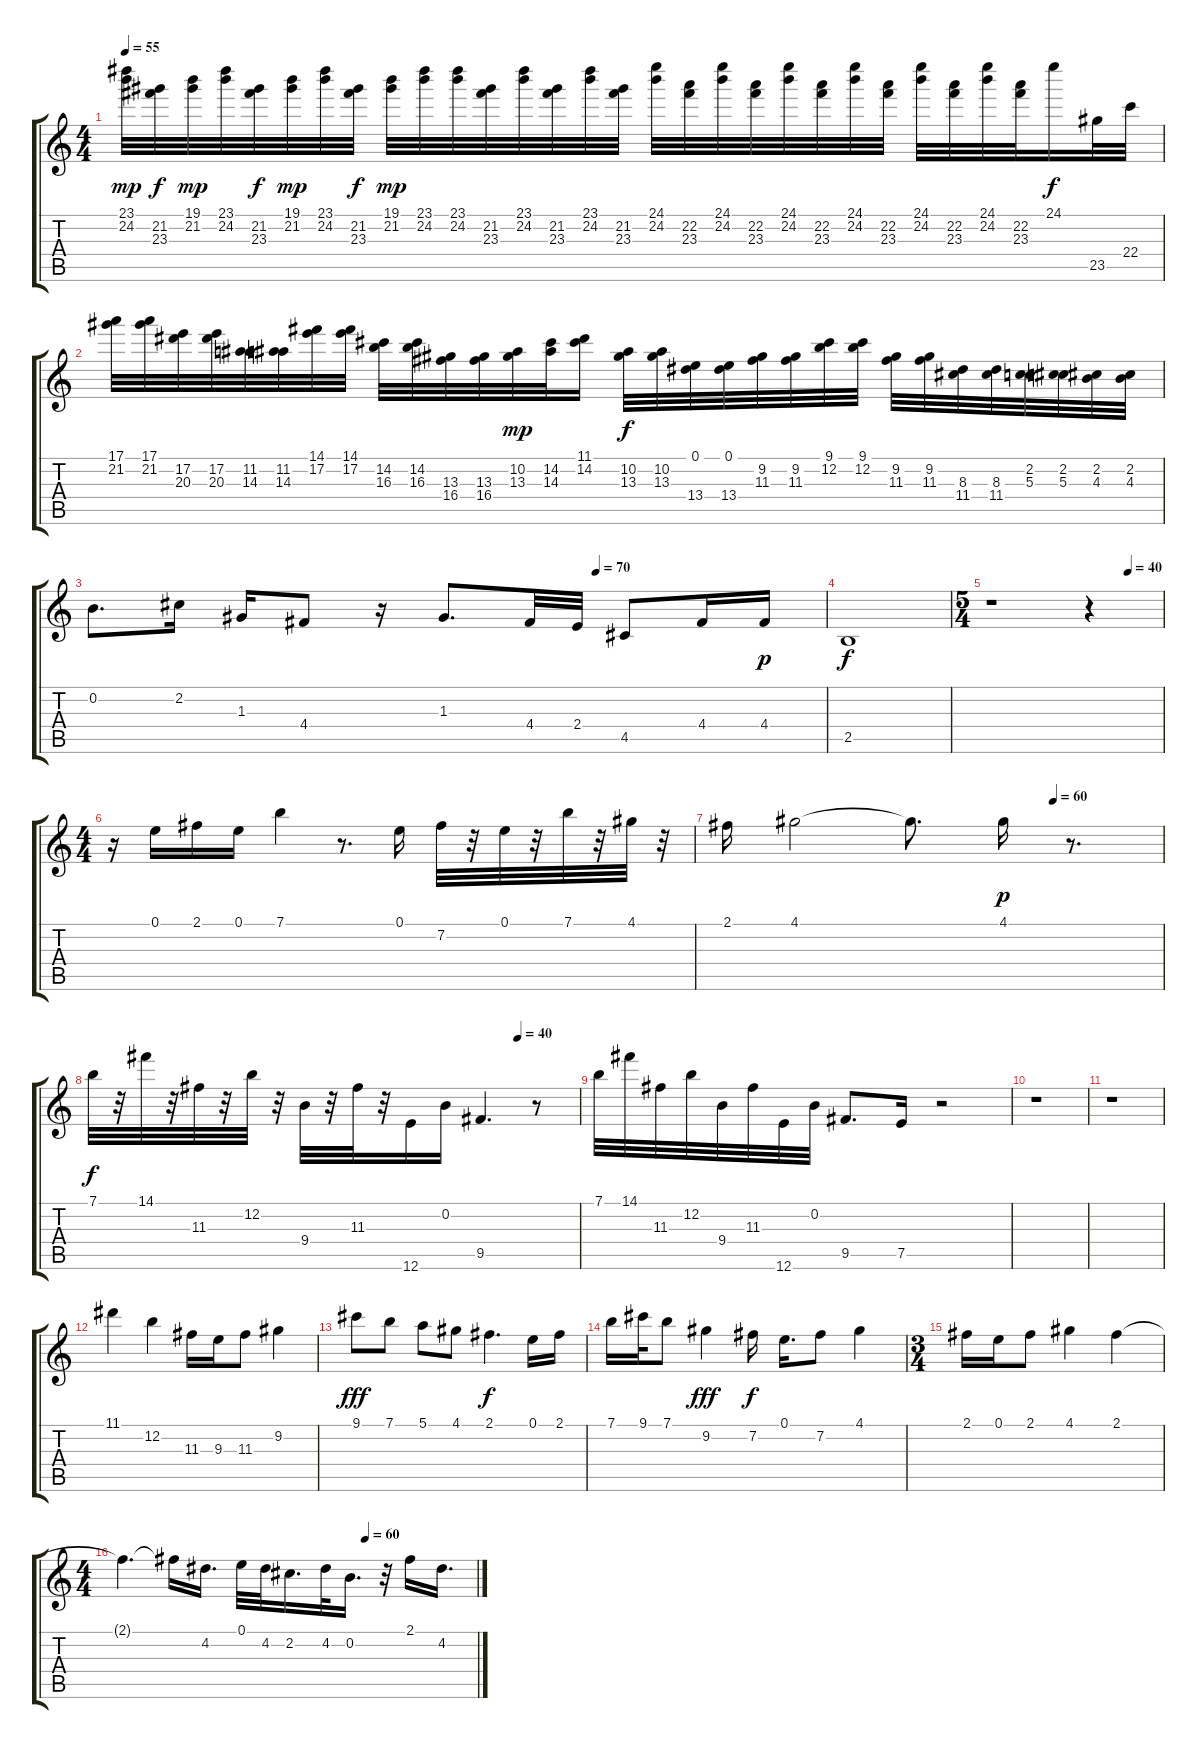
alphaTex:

\track "" {instrument distortionguitar}
\staff {score tabs}
\tuning (E4 B3 G3 D3 A2 E2) {hide}
\ts (4 4)
\tempo 55
\clef g2
\ks c
(23.1 24.2).32{dy mp} (21.2 23.3).32{dy f} (19.1 21.2).32{dy mp} (23.1 24.2).32 (21.2 23.3).32{dy f} (19.1 21.2).32{dy mp} (23.1 24.2).32 (21.2 23.3).32{dy f} (19.1 21.2).32{dy mp} (23.1 24.2).32 (23.1 24.2).32 (21.2 23.3).32 (23.1 24.2).32 (21.2 23.3).32 (23.1 24.2).32 (21.2 23.3).32 (24.1 24.2).32 (22.2 23.3).32 (24.1 24.2).32 (22.2 23.3).32 (24.1 24.2).32 (22.2 23.3).32 (24.1 24.2).32 (22.2 23.3).32 (24.1 24.2).32 (22.2 23.3).32 (24.1 24.2).32 (22.2 23.3).32 24.1.16{dy f} 23.5.32 22.4.32 |
(17.1 21.2).32 (17.1 21.2).32 (17.2 20.3).32 (17.2 20.3).32 (11.2 14.3).32 (11.2 14.3).32 (14.1 17.2).32 (14.1 17.2).32 (14.2 16.3).32 (14.2 16.3).32 (13.3 16.4).32 (13.3 16.4).32 (10.2 13.3).32{dy mp} (14.2 14.3).32 (11.1 14.2).16 (10.2 13.3).32{dy f} (10.2 13.3).32 (0.1 13.4).32 (0.1 13.4).32 (9.2 11.3).32 (9.2 11.3).32 (9.1 12.2).32 (9.1 12.2).32 (9.2 11.3).32 (9.2 11.3).32 (8.3 11.4).32 (8.3 11.4).32 (2.2 5.3).32 (2.2 5.3).32 (2.2 4.3).32 (2.2 4.3).32 |
\tempo (70 0.6875)
0.2.8{d} 2.2.16 1.3.16 4.4.8 r.16 1.3.8{d} 4.4.32 2.4.32 4.5.8 4.4.16 4.4.16{dy p} |
2.5.1{dy f} |
\ts (5 4)
\tempo (40 0.8)
r.1 r.4 |
\ts (4 4)
r.16 0.1.16 2.1.16 0.1.16 7.1.4 r.8{d} 0.1.16 7.2.32 r.32 0.1.32 r.32 7.1.32 r.32 4.1.32 r.32 |
\tempo (60 0.75)
2.1.16 4.1.2 4.1{t}.8{d} 4.1.16{dy p} r.8{d} |
\tempo (40 0.875)
7.1.32{dy f} r.32 14.1.32 r.32 11.3.32 r.32 12.2.32 r.32 9.4.32 r.32 11.3.32 r.32 12.6.16 0.2.16 9.5.4{d} r.8 |
7.1.32 14.1.32 11.3.32 12.2.32 9.4.32 11.3.32 12.6.32 0.2.32 9.5.8{d} 7.5.16 r.2 |
r.1 |
r.1 |
11.1.4 12.2.4 11.3.16 9.3.16 11.3.8 9.2.4 |
9.1.8{dy fff} 7.1.8 5.1.8 4.1.8 2.1.4{d dy f} 0.1.16 2.1.16 |
7.1.16 9.1.32 7.1.8 9.2.4{dy fff} 7.2.16{dy f} 0.1.16{d} 7.2.8 4.1.4 |
\ts (3 4)
2.1.16 0.1.16 2.1.8 4.1.4 2.1.4 |
\ts (4 4)
\tempo (60 0.6875)
2.1{t}.4{d} 2.1{t}.16 4.2.16{d} 0.1.32 4.2.32 2.2.16{d} 4.2.32 0.2.16{d} r.32 2.1.16 4.2.16{d}
